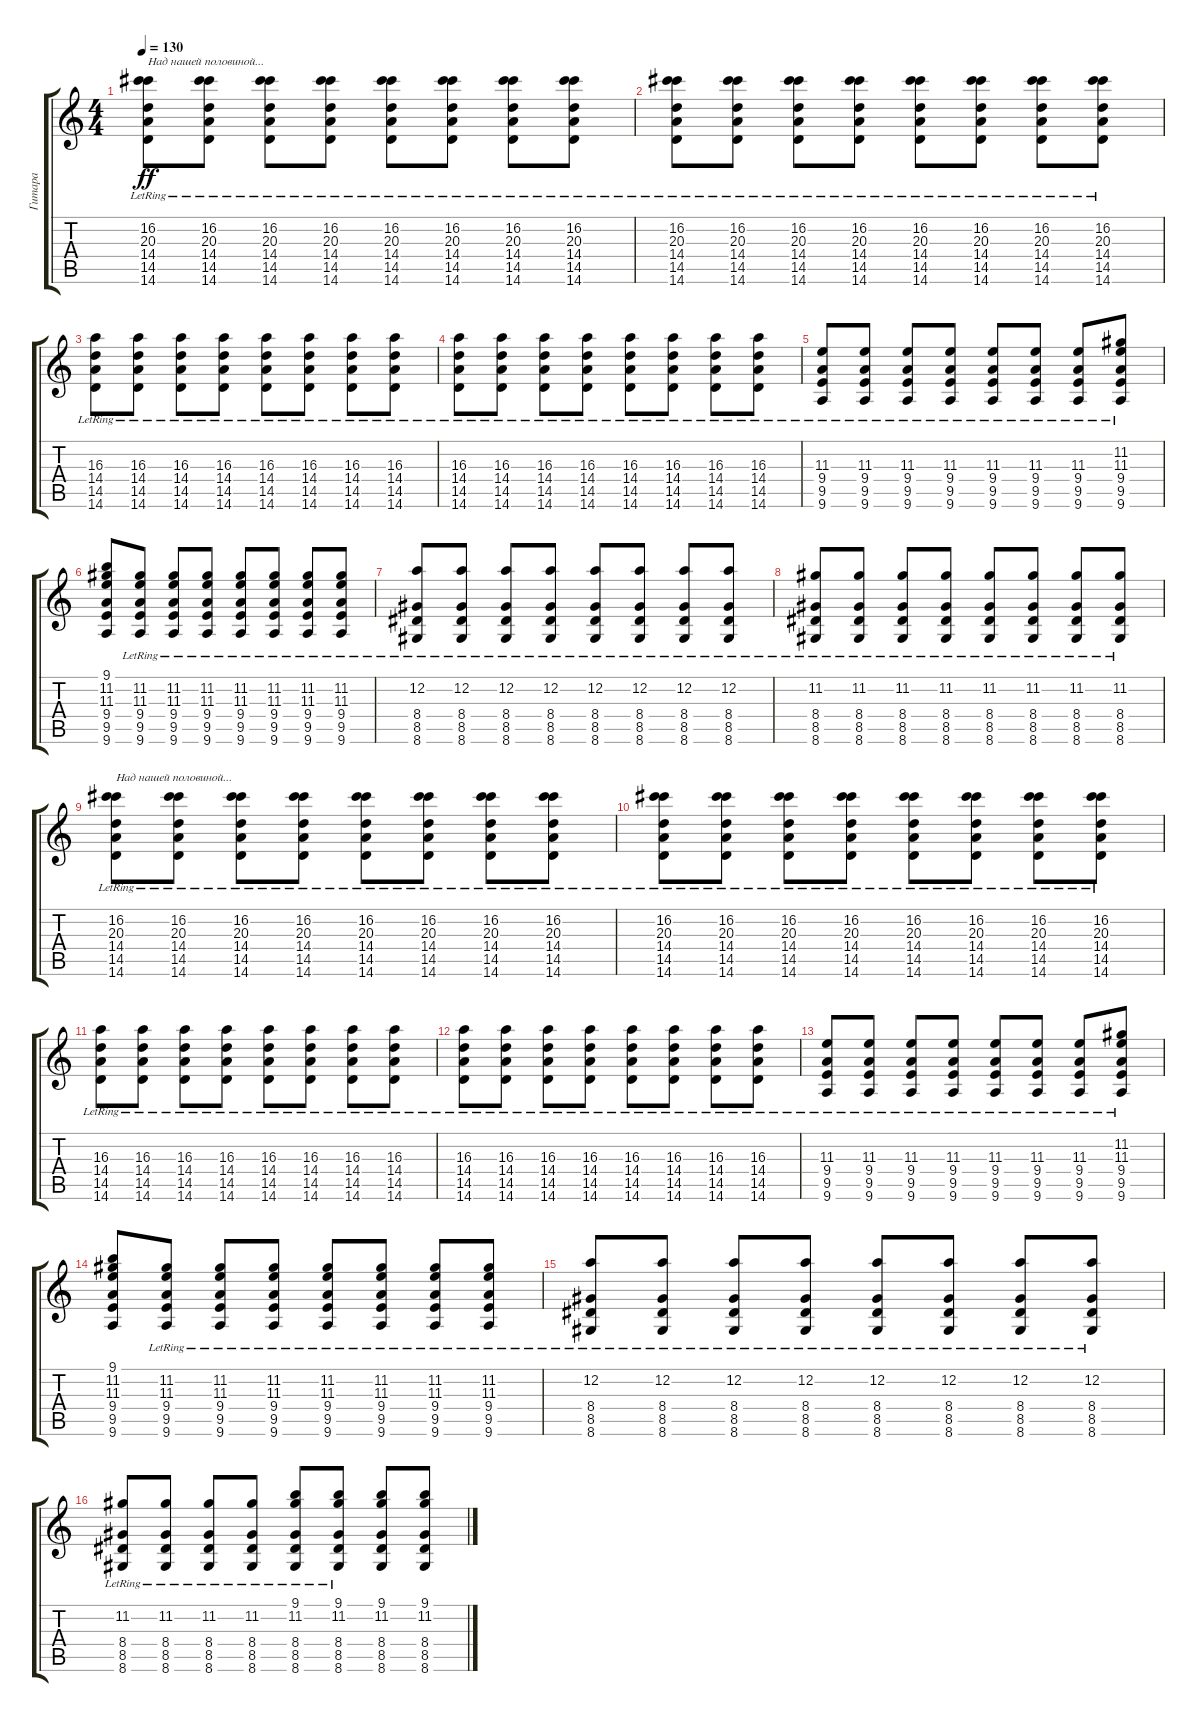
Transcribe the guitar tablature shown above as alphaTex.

\track ("Гитара" "Гитара") {instrument distortionguitar}
\staff {score tabs}
\tuning (D4 A3 F3 C3 G2 C2) {hide}
\ts (4 4)
\tempo 130
\clef g2
\ks c
(16.2{lr} 20.3 14.4{lr} 14.5{lr} 14.6{lr}).8{txt "Над нашей половиной..." dy ff instrument distortionguitar} (16.2{lr} 20.3 14.4{lr} 14.5{lr} 14.6{lr}).8 (16.2{lr} 20.3 14.4{lr} 14.5{lr} 14.6{lr}).8 (16.2{lr} 20.3 14.4{lr} 14.5{lr} 14.6{lr}).8 (16.2{lr} 20.3 14.4{lr} 14.5{lr} 14.6{lr}).8 (16.2{lr} 20.3 14.4{lr} 14.5{lr} 14.6{lr}).8 (16.2{lr} 20.3 14.4{lr} 14.5{lr} 14.6{lr}).8 (16.2{lr} 20.3 14.4{lr} 14.5 14.6{lr}).8 |
(16.2{lr} 20.3 14.4{lr} 14.5{lr} 14.6{lr}).8 (16.2{lr} 20.3 14.4{lr} 14.5{lr} 14.6{lr}).8 (16.2{lr} 20.3 14.4{lr} 14.5{lr} 14.6{lr}).8 (16.2{lr} 20.3 14.4{lr} 14.5{lr} 14.6{lr}).8 (16.2{lr} 20.3 14.4{lr} 14.5{lr} 14.6{lr}).8 (16.2{lr} 20.3 14.4{lr} 14.5{lr} 14.6{lr}).8 (16.2{lr} 20.3 14.4{lr} 14.5{lr} 14.6).8 (16.2{lr} 20.3 14.4{lr} 14.5 14.6).8 |
(16.3{lr} 14.4{lr} 14.5 14.6{lr}).8 (16.3{lr} 14.4{lr} 14.5{lr} 14.6{lr}).8 (16.3{lr} 14.4{lr} 14.5{lr} 14.6{lr}).8 (16.3{lr} 14.4{lr} 14.5{lr} 14.6{lr}).8 (16.3{lr} 14.4{lr} 14.5{lr} 14.6{lr}).8 (16.3{lr} 14.4{lr} 14.5{lr} 14.6{lr}).8 (16.3{lr} 14.4{lr} 14.5{lr} 14.6{lr}).8 (16.3{lr} 14.4{lr} 14.5{lr} 14.6{lr}).8 |
(16.3{lr} 14.4{lr} 14.5{lr} 14.6{lr}).8 (16.3{lr} 14.4{lr} 14.5{lr} 14.6{lr}).8 (16.3{lr} 14.4{lr} 14.5{lr} 14.6{lr}).8 (16.3{lr} 14.4{lr} 14.5{lr} 14.6{lr}).8 (16.3{lr} 14.4{lr} 14.5{lr} 14.6{lr}).8 (16.3{lr} 14.4{lr} 14.5{lr} 14.6{lr}).8 (16.3{lr} 14.4{lr} 14.5 14.6{lr}).8 (16.3{lr} 14.4{lr} 14.5{lr} 14.6{lr}).8 |
(11.3{lr} 9.4{lr} 9.5{lr} 9.6{lr}).8 (11.3{lr} 9.4{lr} 9.5{lr} 9.6{lr}).8 (11.3{lr} 9.4{lr} 9.5{lr} 9.6{lr}).8 (11.3{lr} 9.4{lr} 9.5{lr} 9.6{lr}).8 (11.3{lr} 9.4{lr} 9.5{lr} 9.6{lr}).8 (11.3{lr} 9.4{lr} 9.5{lr} 9.6{lr}).8 (11.3{lr} 9.4{lr} 9.5{lr} 9.6{lr}).8 (11.2 11.3{lr} 9.4{lr} 9.5{lr} 9.6{lr}).8 |
(9.1 11.2 11.3 9.4 9.5 9.6).8 (11.2{lr} 11.3{lr} 9.4{lr} 9.5{lr} 9.6{lr}).8 (11.2{lr} 11.3{lr} 9.4{lr} 9.5{lr} 9.6{lr}).8 (11.2{lr} 11.3{lr} 9.4{lr} 9.5{lr} 9.6{lr}).8 (11.2{lr} 11.3{lr} 9.4{lr} 9.5{lr} 9.6{lr}).8 (11.2{lr} 11.3{lr} 9.4{lr} 9.5{lr} 9.6{lr}).8 (11.2{lr} 11.3{lr} 9.4{lr} 9.5{lr} 9.6{lr}).8 (11.2{lr} 11.3{lr} 9.4{lr} 9.5{lr} 9.6{lr}).8 |
(12.2{lr} 8.4{lr} 8.5{lr} 8.6{lr}).8 (12.2{lr} 8.4{lr} 8.5{lr} 8.6{lr}).8 (12.2{lr} 8.4{lr} 8.5{lr} 8.6{lr}).8 (12.2{lr} 8.4{lr} 8.5{lr} 8.6{lr}).8 (12.2{lr} 8.4{lr} 8.5{lr} 8.6{lr}).8 (12.2{lr} 8.4{lr} 8.5{lr} 8.6{lr}).8 (12.2{lr} 8.4{lr} 8.5{lr} 8.6{lr}).8 (12.2{lr} 8.4{lr} 8.5{lr} 8.6{lr}).8 |
(11.2{lr} 8.4{lr} 8.5{lr} 8.6{lr}).8 (11.2{lr} 8.4{lr} 8.5{lr} 8.6{lr}).8 (11.2{lr} 8.4{lr} 8.5{lr} 8.6{lr}).8 (11.2{lr} 8.4{lr} 8.5{lr} 8.6{lr}).8 (11.2{lr} 8.4{lr} 8.5{lr} 8.6{lr}).8 (11.2{lr} 8.4{lr} 8.5{lr} 8.6{lr}).8 (11.2{lr} 8.4{lr} 8.5{lr} 8.6{lr}).8 (11.2{lr} 8.4{lr} 8.5{lr} 8.6{lr}).8 |
(16.2{lr} 20.3 14.4{lr} 14.5{lr} 14.6{lr}).8{txt "Над нашей половиной..." instrument distortionguitar} (16.2{lr} 20.3 14.4{lr} 14.5{lr} 14.6{lr}).8 (16.2{lr} 20.3 14.4{lr} 14.5{lr} 14.6{lr}).8 (16.2{lr} 20.3 14.4{lr} 14.5{lr} 14.6{lr}).8 (16.2{lr} 20.3 14.4{lr} 14.5{lr} 14.6{lr}).8 (16.2{lr} 20.3 14.4{lr} 14.5{lr} 14.6{lr}).8 (16.2{lr} 20.3 14.4{lr} 14.5{lr} 14.6{lr}).8 (16.2{lr} 20.3 14.4{lr} 14.5 14.6{lr}).8 |
(16.2{lr} 20.3 14.4{lr} 14.5{lr} 14.6{lr}).8 (16.2{lr} 20.3 14.4{lr} 14.5{lr} 14.6{lr}).8 (16.2{lr} 20.3 14.4{lr} 14.5{lr} 14.6{lr}).8 (16.2{lr} 20.3 14.4{lr} 14.5{lr} 14.6{lr}).8 (16.2{lr} 20.3 14.4{lr} 14.5{lr} 14.6{lr}).8 (16.2{lr} 20.3 14.4{lr} 14.5{lr} 14.6{lr}).8 (16.2{lr} 20.3 14.4{lr} 14.5{lr} 14.6).8 (16.2{lr} 20.3 14.4{lr} 14.5 14.6).8 |
(16.3{lr} 14.4{lr} 14.5 14.6{lr}).8 (16.3{lr} 14.4{lr} 14.5{lr} 14.6{lr}).8 (16.3{lr} 14.4{lr} 14.5{lr} 14.6{lr}).8 (16.3{lr} 14.4{lr} 14.5{lr} 14.6{lr}).8 (16.3{lr} 14.4{lr} 14.5{lr} 14.6{lr}).8 (16.3{lr} 14.4{lr} 14.5{lr} 14.6{lr}).8 (16.3{lr} 14.4{lr} 14.5{lr} 14.6{lr}).8 (16.3{lr} 14.4{lr} 14.5{lr} 14.6{lr}).8 |
(16.3{lr} 14.4{lr} 14.5{lr} 14.6{lr}).8 (16.3{lr} 14.4{lr} 14.5{lr} 14.6{lr}).8 (16.3{lr} 14.4{lr} 14.5{lr} 14.6{lr}).8 (16.3{lr} 14.4{lr} 14.5{lr} 14.6{lr}).8 (16.3{lr} 14.4{lr} 14.5{lr} 14.6{lr}).8 (16.3{lr} 14.4{lr} 14.5{lr} 14.6{lr}).8 (16.3{lr} 14.4{lr} 14.5 14.6{lr}).8 (16.3{lr} 14.4{lr} 14.5{lr} 14.6{lr}).8 |
(11.3{lr} 9.4{lr} 9.5{lr} 9.6{lr}).8 (11.3{lr} 9.4{lr} 9.5{lr} 9.6{lr}).8 (11.3{lr} 9.4{lr} 9.5{lr} 9.6{lr}).8 (11.3{lr} 9.4{lr} 9.5{lr} 9.6{lr}).8 (11.3{lr} 9.4{lr} 9.5{lr} 9.6{lr}).8 (11.3{lr} 9.4{lr} 9.5{lr} 9.6{lr}).8 (11.3{lr} 9.4{lr} 9.5{lr} 9.6{lr}).8 (11.2 11.3{lr} 9.4{lr} 9.5{lr} 9.6{lr}).8 |
(9.1 11.2 11.3 9.4 9.5 9.6).8 (11.2{lr} 11.3{lr} 9.4{lr} 9.5{lr} 9.6{lr}).8 (11.2{lr} 11.3{lr} 9.4{lr} 9.5{lr} 9.6{lr}).8 (11.2{lr} 11.3{lr} 9.4{lr} 9.5{lr} 9.6{lr}).8 (11.2{lr} 11.3{lr} 9.4{lr} 9.5{lr} 9.6{lr}).8 (11.2{lr} 11.3{lr} 9.4{lr} 9.5{lr} 9.6{lr}).8 (11.2{lr} 11.3{lr} 9.4{lr} 9.5{lr} 9.6{lr}).8 (11.2{lr} 11.3{lr} 9.4{lr} 9.5{lr} 9.6{lr}).8 |
(12.2{lr} 8.4{lr} 8.5{lr} 8.6{lr}).8 (12.2{lr} 8.4{lr} 8.5{lr} 8.6{lr}).8 (12.2{lr} 8.4{lr} 8.5{lr} 8.6{lr}).8 (12.2{lr} 8.4{lr} 8.5{lr} 8.6{lr}).8 (12.2{lr} 8.4{lr} 8.5{lr} 8.6{lr}).8 (12.2{lr} 8.4{lr} 8.5{lr} 8.6{lr}).8 (12.2{lr} 8.4{lr} 8.5{lr} 8.6{lr}).8 (12.2{lr} 8.4{lr} 8.5{lr} 8.6{lr}).8 |
(11.2{lr} 8.4{lr} 8.5{lr} 8.6{lr}).8 (11.2{lr} 8.4{lr} 8.5{lr} 8.6{lr}).8 (11.2{lr} 8.4{lr} 8.5{lr} 8.6{lr}).8 (11.2{lr} 8.4{lr} 8.5{lr} 8.6{lr}).8 (9.1{lr} 11.2{lr} 8.4{lr} 8.5{lr} 8.6{lr}).8 (9.1{lr} 11.2{lr} 8.4{lr} 8.5{lr} 8.6{lr}).8 (9.1 11.2 8.4 8.5 8.6).8 (9.1 11.2 8.4 8.5 8.6).8
